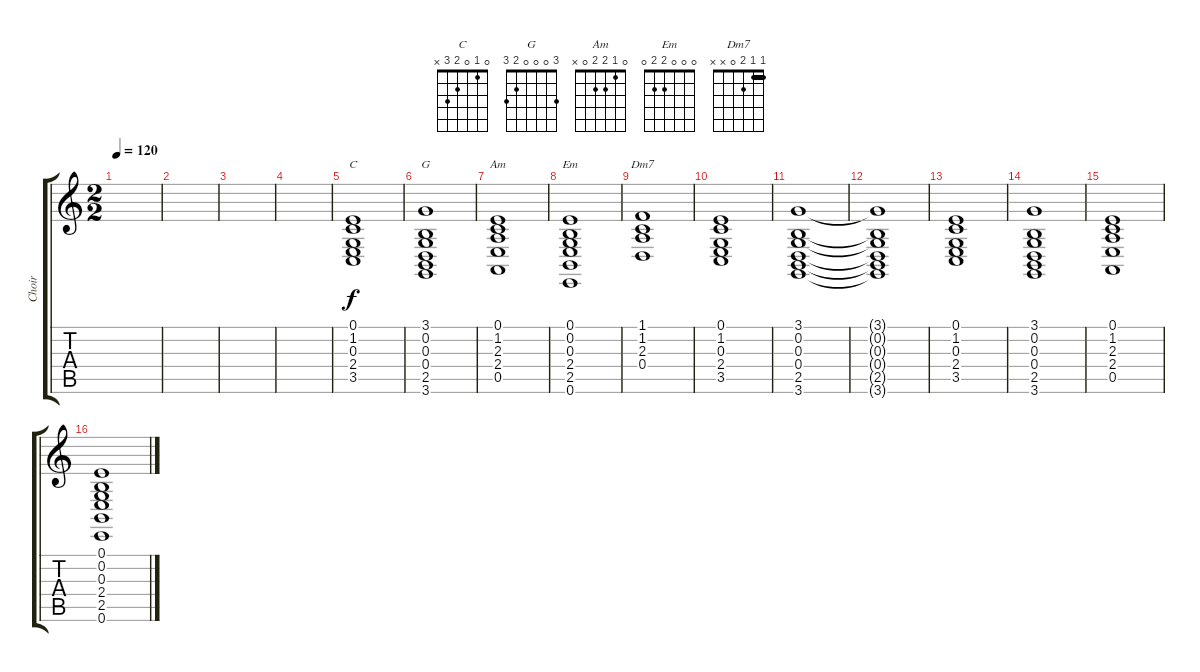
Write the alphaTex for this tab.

\track ("Choir" "Choir") {instrument choiraahs}
\staff {score tabs}
\tuning (E4 B3 G3 D3 A2 E2) {hide}
\chord ("C" 0 1 0 2 3 x)
\chord ("G" 3 0 0 0 2 3)
\chord ("Am" 0 1 2 2 0 x)
\chord ("Em" 0 0 0 2 2 0)
\chord ("Dm7" 1 1 2 0 x x) {barre 1}
\ts (2 2)
\tempo 120
\clef g2
\ks c
|
|
|
|
(0.1 1.2 0.3 2.4 3.5).1{ch "C"} |
(3.1 0.2 0.3 0.4 2.5 3.6).1{ch "G"} |
(0.1 1.2 2.3 2.4 0.5).1{ch "Am"} |
(0.1 0.2 0.3 2.4 2.5 0.6).1{ch "Em"} |
(1.1 1.2 2.3 0.4).1{ch "Dm7"} |
(0.1 1.2 0.3 2.4 3.5).1 |
(3.1 0.2 0.3 0.4 2.5 3.6).1 |
(3.1{t} 0.2{t} 0.3{t} 0.4{t} 2.5{t} 3.6{t}).1 |
(0.1 1.2 0.3 2.4 3.5).1 |
(3.1 0.2 0.3 0.4 2.5 3.6).1 |
(0.1 1.2 2.3 2.4 0.5).1 |
(0.1 0.2 0.3 2.4 2.5 0.6).1
